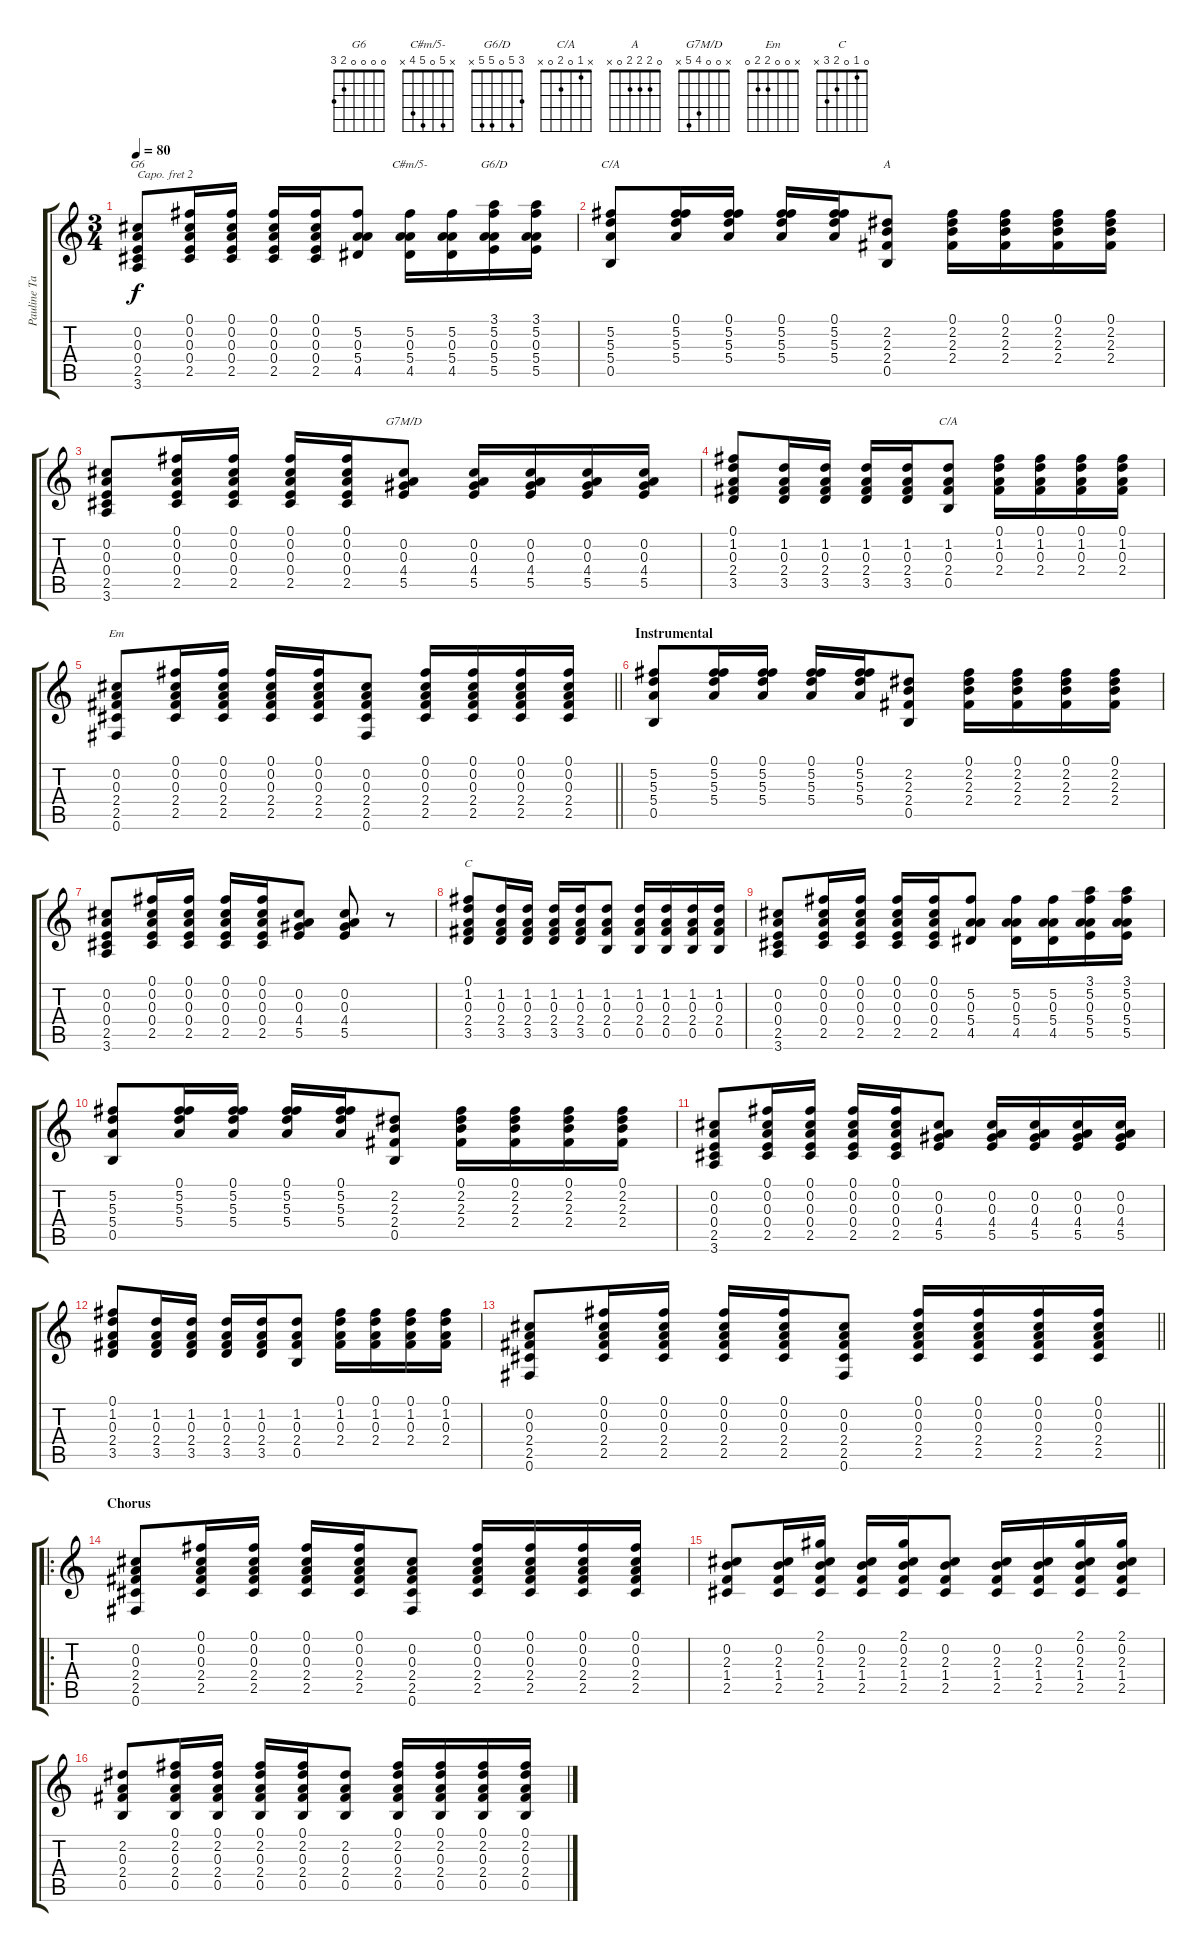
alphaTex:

\track ("Pauline Taylor (Guitar)" "Pauline Ta") {instrument acousticguitarsteel}
\staff {score tabs}
\capo 2
\tuning (E4 B3 G3 D3 A2 E2) {hide}
\chord ("G6" 0 0 0 0 2 3)
\chord ("C#m/5-" x 5 0 5 4 x)
\chord ("G6/D" 3 5 0 5 5 x)
\chord ("C/A" 0 5 5 5 0 x)
\chord ("A" 0 2 2 2 0 x)
\chord ("G7M/D" x 0 0 4 5 x)
\chord ("C/A" x 1 0 2 0 x)
\chord ("Em" x 0 0 2 2 0)
\chord ("C" 0 1 0 2 3 x)
\ts (3 4)
\tempo 80
\clef g2
\ks c
(0.2 0.3 0.4 2.5 3.6).8{ch "G6" dy f} (0.1 0.2 0.3 0.4 2.5).16 (0.1 0.2 0.3 0.4 2.5).16 (0.1 0.2 0.3 0.4 2.5).16 (0.1 0.2 0.3 0.4 2.5).16 (5.2 0.3 5.4 4.5).8 (5.2 0.3 5.4 4.5).16{ch "C#m/5-"} (5.2 0.3 5.4 4.5).16 (3.1 5.2 0.3 5.4 5.5).16{ch "G6/D"} (3.1 5.2 0.3 5.4 5.5).16 |
(5.2 5.3 5.4 0.5).8{ch "C/A"} (0.1 5.2 5.3 5.4).16 (0.1 5.2 5.3 5.4).16 (0.1 5.2 5.3 5.4).16 (0.1 5.2 5.3 5.4).16 (2.2 2.3 2.4 0.5).8{ch "A"} (0.1 2.2 2.3 2.4).16 (0.1 2.2 2.3 2.4).16 (0.1 2.2 2.3 2.4).16 (0.1 2.2 2.3 2.4).16 |
(0.2 0.3 0.4 2.5 3.6).8 (0.1 0.2 0.3 0.4 2.5).16 (0.1 0.2 0.3 0.4 2.5).16 (0.1 0.2 0.3 0.4 2.5).16 (0.1 0.2 0.3 0.4 2.5).16 (0.2 0.3 4.4 5.5).8{ch "G7M/D"} (0.2 0.3 4.4 5.5).16 (0.2 0.3 4.4 5.5).16 (0.2 0.3 4.4 5.5).16 (0.2 0.3 4.4 5.5).16 |
(0.1 1.2 0.3 2.4 3.5).8 (1.2 0.3 2.4 3.5).16 (1.2 0.3 2.4 3.5).16 (1.2 0.3 2.4 3.5).16 (1.2 0.3 2.4 3.5).16 (1.2 0.3 2.4 0.5).8{ch "C/A"} (0.1 1.2 0.3 2.4).16 (0.1 1.2 0.3 2.4).16 (0.1 1.2 0.3 2.4).16 (0.1 1.2 0.3 2.4).16 |
\barLineRight lightlight
(0.2 0.3 2.4 2.5 0.6).8{ch "Em"} (0.1 0.2 0.3 2.4 2.5).16 (0.1 0.2 0.3 2.4 2.5).16 (0.1 0.2 0.3 2.4 2.5).16 (0.1 0.2 0.3 2.4 2.5).16 (0.2 0.3 2.4 2.5 0.6).8 (0.1 0.2 0.3 2.4 2.5).16 (0.1 0.2 0.3 2.4 2.5).16 (0.1 0.2 0.3 2.4 2.5).16 (0.1 0.2 0.3 2.4 2.5).16 |
\section ("" "Instrumental")
(5.2 5.3 5.4 0.5).8{volume 4} (0.1 5.2 5.3 5.4).16 (0.1 5.2 5.3 5.4).16 (0.1 5.2 5.3 5.4).16 (0.1 5.2 5.3 5.4).16 (2.2 2.3 2.4 0.5).8 (0.1 2.2 2.3 2.4).16 (0.1 2.2 2.3 2.4).16 (0.1 2.2 2.3 2.4).16 (0.1 2.2 2.3 2.4).16 |
(0.2 0.3 0.4 2.5 3.6).8 (0.1 0.2 0.3 0.4 2.5).16 (0.1 0.2 0.3 0.4 2.5).16 (0.1 0.2 0.3 0.4 2.5).16 (0.1 0.2 0.3 0.4 2.5).16 (0.2 0.3 4.4 5.5).8 (0.2 0.3 4.4 5.5).8 r.8 |
(0.1 1.2 0.3 2.4 3.5).8{ch "C"} (1.2 0.3 2.4 3.5).16 (1.2 0.3 2.4 3.5).16 (1.2 0.3 2.4 3.5).16 (1.2 0.3 2.4 3.5).16 (1.2 0.3 2.4 0.5).8 (1.2 0.3 2.4 0.5).16 (1.2 0.3 2.4 0.5).16 (1.2 0.3 2.4 0.5).16 (1.2 0.3 2.4 0.5).16 |
(0.2 0.3 0.4 2.5 3.6).8 (0.1 0.2 0.3 0.4 2.5).16 (0.1 0.2 0.3 0.4 2.5).16 (0.1 0.2 0.3 0.4 2.5).16 (0.1 0.2 0.3 0.4 2.5).16 (5.2 0.3 5.4 4.5).8 (5.2 0.3 5.4 4.5).16 (5.2 0.3 5.4 4.5).16 (3.1 5.2 0.3 5.4 5.5).16 (3.1 5.2 0.3 5.4 5.5).16 |
(5.2 5.3 5.4 0.5).8 (0.1 5.2 5.3 5.4).16 (0.1 5.2 5.3 5.4).16 (0.1 5.2 5.3 5.4).16 (0.1 5.2 5.3 5.4).16 (2.2 2.3 2.4 0.5).8 (0.1 2.2 2.3 2.4).16 (0.1 2.2 2.3 2.4).16 (0.1 2.2 2.3 2.4).16 (0.1 2.2 2.3 2.4).16 |
(0.2 0.3 0.4 2.5 3.6).8 (0.1 0.2 0.3 0.4 2.5).16 (0.1 0.2 0.3 0.4 2.5).16 (0.1 0.2 0.3 0.4 2.5).16 (0.1 0.2 0.3 0.4 2.5).16 (0.2 0.3 4.4 5.5).8 (0.2 0.3 4.4 5.5).16 (0.2 0.3 4.4 5.5).16 (0.2 0.3 4.4 5.5).16 (0.2 0.3 4.4 5.5).16 |
(0.1 1.2 0.3 2.4 3.5).8 (1.2 0.3 2.4 3.5).16 (1.2 0.3 2.4 3.5).16 (1.2 0.3 2.4 3.5).16 (1.2 0.3 2.4 3.5).16 (1.2 0.3 2.4 0.5).8 (0.1 1.2 0.3 2.4).16 (0.1 1.2 0.3 2.4).16 (0.1 1.2 0.3 2.4).16 (0.1 1.2 0.3 2.4).16 |
\barLineRight lightlight
(0.2 0.3 2.4 2.5 0.6).8 (0.1 0.2 0.3 2.4 2.5).16 (0.1 0.2 0.3 2.4 2.5).16 (0.1 0.2 0.3 2.4 2.5).16 (0.1 0.2 0.3 2.4 2.5).16 (0.2 0.3 2.4 2.5 0.6).8 (0.1 0.2 0.3 2.4 2.5).16 (0.1 0.2 0.3 2.4 2.5).16 (0.1 0.2 0.3 2.4 2.5).16 (0.1 0.2 0.3 2.4 2.5).16 |
\ro
\section ("" "Chorus")
(0.2 0.3 2.4 2.5 0.6).8{volume 6} (0.1 0.2 0.3 2.4 2.5).16 (0.1 0.2 0.3 2.4 2.5).16 (0.1 0.2 0.3 2.4 2.5).16 (0.1 0.2 0.3 2.4 2.5).16 (0.2 0.3 2.4 2.5 0.6).8 (0.1 0.2 0.3 2.4 2.5).16 (0.1 0.2 0.3 2.4 2.5).16 (0.1 0.2 0.3 2.4 2.5).16 (0.1 0.2 0.3 2.4 2.5).16 |
(0.2 2.3 1.4 2.5).8 (0.2 2.3 1.4 2.5).16 (2.1 0.2 2.3 1.4 2.5).16 (0.2 2.3 1.4 2.5).16 (2.1 0.2 2.3 1.4 2.5).16 (0.2 2.3 1.4 2.5).8 (0.2 2.3 1.4 2.5).16 (0.2 2.3 1.4 2.5).16 (2.1 0.2 2.3 1.4 2.5).16 (2.1 0.2 2.3 1.4 2.5).16 |
(2.2 0.3 2.4 0.5).8 (0.1 2.2 0.3 2.4 0.5).16 (0.1 2.2 0.3 2.4 0.5).16 (0.1 2.2 0.3 2.4 0.5).16 (0.1 2.2 0.3 2.4 0.5).16 (2.2 0.3 2.4 0.5).8 (0.1 2.2 0.3 2.4 0.5).16 (0.1 2.2 0.3 2.4 0.5).16 (0.1 2.2 0.3 2.4 0.5).16 (0.1 2.2 0.3 2.4 0.5).16
